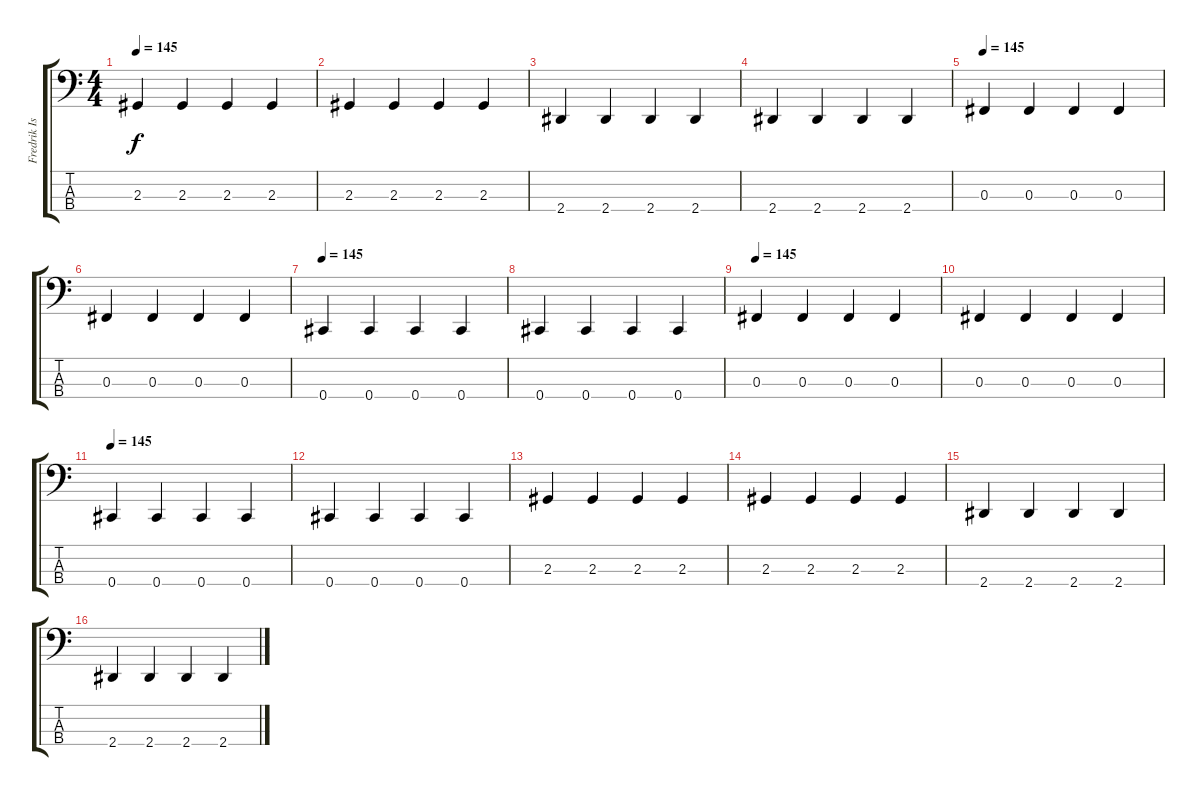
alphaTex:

\track ("Fredrik Isaksson (Bass)" "Fredrik Is") {instrument electricbassfinger}
\staff {score tabs}
\tuning (E2 B1 Gb1 Db1) {hide}
\ts (4 4)
\tempo 145
\clef f4
\ks c
2.3.4{dy f} 2.3.4 2.3.4 2.3.4 |
2.3.4 2.3.4 2.3.4 2.3.4 |
2.4.4 2.4.4 2.4.4 2.4.4 |
2.4.4 2.4.4 2.4.4 2.4.4 |
\tempo 145
0.3.4 0.3.4 0.3.4 0.3.4 |
0.3.4 0.3.4 0.3.4 0.3.4 |
\tempo 145
0.4.4 0.4.4 0.4.4 0.4.4 |
0.4.4 0.4.4 0.4.4 0.4.4 |
\tempo 145
0.3.4 0.3.4 0.3.4 0.3.4 |
0.3.4 0.3.4 0.3.4 0.3.4 |
\tempo 145
0.4.4 0.4.4 0.4.4 0.4.4 |
0.4.4 0.4.4 0.4.4 0.4.4 |
2.3.4 2.3.4 2.3.4 2.3.4 |
2.3.4 2.3.4 2.3.4 2.3.4 |
2.4.4 2.4.4 2.4.4 2.4.4 |
2.4.4 2.4.4 2.4.4 2.4.4
